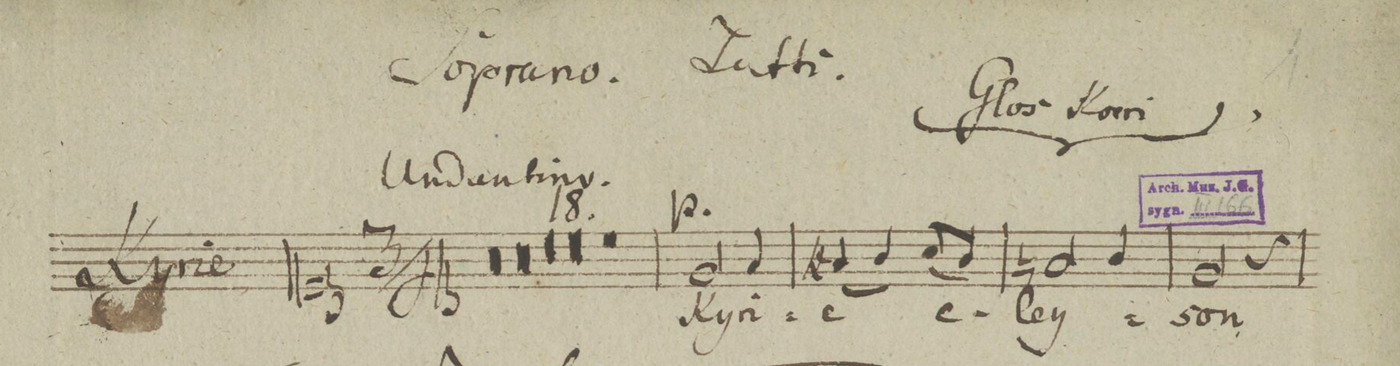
**kern	**text	**dynam
*I"Soprano. Tutti.	*	*
*clefC1	*	*
*k[]	*	*
*M3/4	*	*
0.r	.	.
=2	=2	=2
=3	=3	=3
=4	=4	=4
=5	=5	=5
0.r	.	.
=6	=6	=6
=7	=7	=7
=8	=8	=8
=9	=9	=9
0.r	.	.
=10	=10	=10
=11	=11	=11
=12	=12	=12
=13	=13	=13
0.r	.	.
=14	=14	=14
=15	=15	=15
=16	=16	=16
=17	=17	=17
1.r	.	.
=18	=18	=18
=19	=19	=19
2e/	Ky-	p
4f/	-ri-	.
=20	=20	=20
(4f#X/	-e	.
4g/)	.	.
(8a/L	e-	.
8g/J)	.	.
=21	=21	=21
2fn/	-ley-	.
4g/	.	.
=22	=22	=22
2e/	-son	.
4r	.	.
=23	=23	=23
*-	*-	*-
